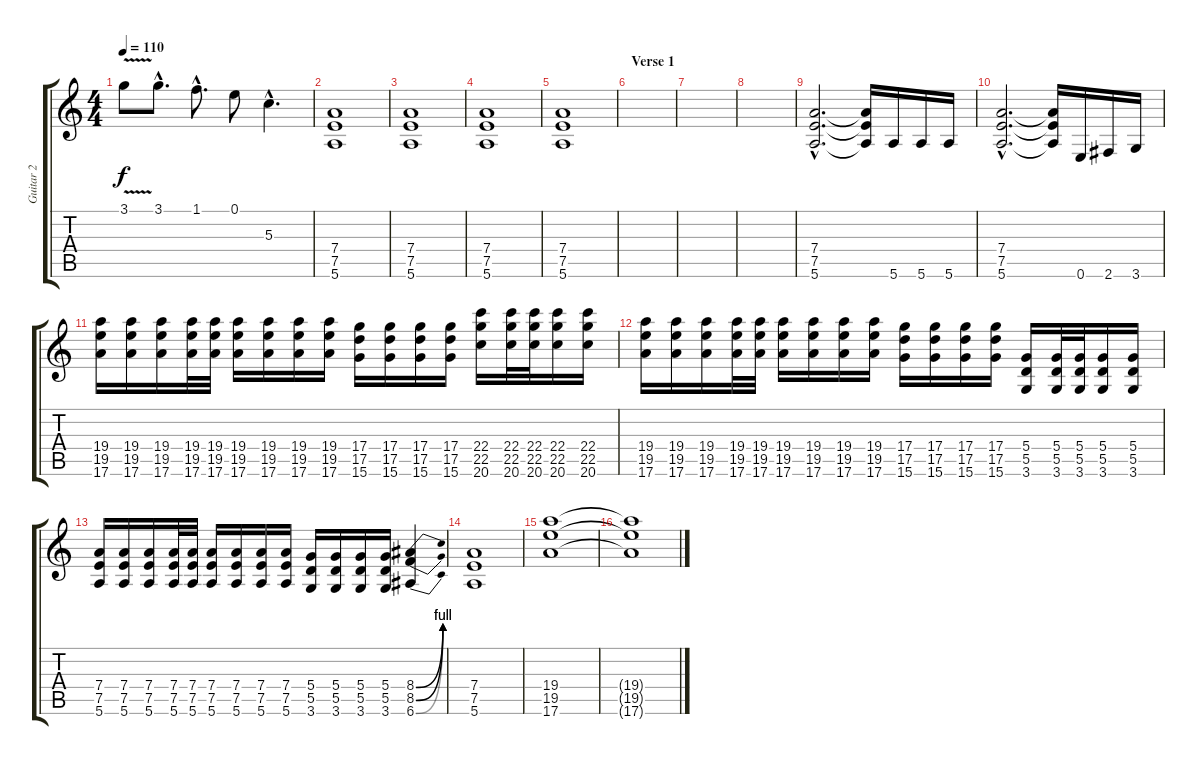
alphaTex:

\track ("Guitar 2" "Guitar 2") {instrument distortionguitar}
\staff {score tabs}
\tuning (E4 B3 G3 D3 A2 E2) {hide}
\ts (4 4)
\tempo 110
\clef g2
\ks c
3.1{v}.8{dy f} 3.1{hac}.8{d} 1.1{hac}.8{d} 0.1.8 5.3{hac}.4{d} |
(7.4 7.5 5.6).1 |
(7.4 7.5 5.6).1 |
(7.4 7.5 5.6).1 |
(7.4 7.5 5.6).1 |
\section ("" "Verse 1")
|
|
|
(7.4{hac} 7.5{hac} 5.6{hac}).2{d} (7.4{t} 7.5{t} 5.6{t}).16 5.6.16 5.6.16 5.6.16 |
(7.4{hac} 7.5{hac} 5.6{hac}).2{d} (7.4{t} 7.5{t} 5.6{t}).16 0.6.16 2.6.16 3.6.16 |
(19.4 19.5 17.6).16 (19.4 19.5 17.6).16 (19.4 19.5 17.6).16 (19.4 19.5 17.6).32 (19.4 19.5 17.6).32 (19.4 19.5 17.6).16 (19.4 19.5 17.6).16 (19.4 19.5 17.6).16 (19.4 19.5 17.6).16 (17.4 17.5 15.6).16 (17.4 17.5 15.6).16 (17.4 17.5 15.6).16 (17.4 17.5 15.6).16 (22.4 22.5 20.6).16 (22.4 22.5 20.6).32 (22.4 22.5 20.6).32 (22.4 22.5 20.6).16 (22.4 22.5 20.6).16 |
(19.4 19.5 17.6).16 (19.4 19.5 17.6).16 (19.4 19.5 17.6).16 (19.4 19.5 17.6).32 (19.4 19.5 17.6).32 (19.4 19.5 17.6).16 (19.4 19.5 17.6).16 (19.4 19.5 17.6).16 (19.4 19.5 17.6).16 (17.4 17.5 15.6).16 (17.4 17.5 15.6).16 (17.4 17.5 15.6).16 (17.4 17.5 15.6).16 (5.4 5.5 3.6).16 (5.4 5.5 3.6).32 (5.4 5.5 3.6).32 (5.4 5.5 3.6).16 (5.4 5.5 3.6).16 |
(7.4 7.5 5.6).16 (7.4 7.5 5.6).16 (7.4 7.5 5.6).16 (7.4 7.5 5.6).32 (7.4 7.5 5.6).32 (7.4 7.5 5.6).16 (7.4 7.5 5.6).16 (7.4 7.5 5.6).16 (7.4 7.5 5.6).16 (5.4 5.5 3.6).16 (5.4 5.5 3.6).16 (5.4 5.5 3.6).16 (5.4 5.5 3.6).16 (8.4{be (bend 0 0 60 4)} 8.5{be (bend 0 0 60 4)} 6.6{be (bend 0 0 60 4)}).4 |
(7.4 7.5 5.6).1 |
(19.4 19.5 17.6).1 |
(19.4{t} 19.5{t} 17.6{t}).1
